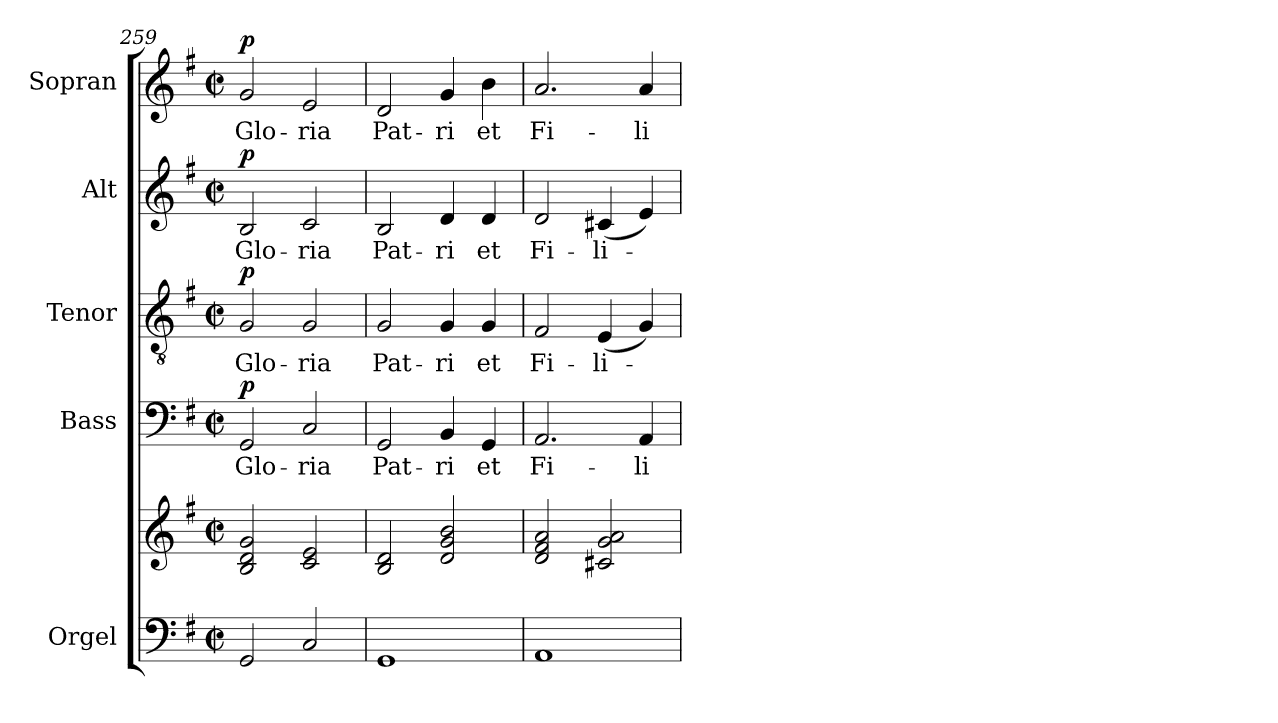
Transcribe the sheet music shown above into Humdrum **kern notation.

**kern	**kern	**kern	**text	**dynam	**kern	**text	**dynam	**kern	**text	**dynam	**kern	**text	**dynam
*part5	*part5	*part4	*part4	*part4	*part3	*part3	*part3	*part2	*part2	*part2	*part1	*part1	*part1
*staff6	*staff5	*staff4	*staff4	*staff4	*staff3	*staff3	*staff3	*staff2	*staff2	*staff2	*staff1	*staff1	*staff1
*I"Orgel	*	*I"Bass	*	*	*I"Tenor	*	*	*I"Alt	*	*	*I"Sopran	*	*
*I'Org.	*	*I'B.	*	*	*I'T.	*	*	*I'A.	*	*	*I'S.	*	*
*clefF4	*clefG2	*clefF4	*	*	*clefGv2	*	*	*clefG2	*	*	*clefG2	*	*
*k[f#]	*k[f#]	*k[f#]	*	*	*k[f#]	*	*	*k[f#]	*	*	*k[f#]	*	*
*G:	*G:	*G:	*	*	*G:	*	*	*G:	*	*	*G:	*	*
*M2/2	*M2/2	*M2/2	*	*	*M2/2	*	*	*M2/2	*	*	*M2/2	*	*
*met(c|)	*met(c|)	*met(c|)	*	*	*met(c|)	*	*	*met(c|)	*	*	*met(c|)	*	*
=259	=259	=259	=259	=259	=259	=259	=259	=259	=259	=259	=259	=259	=259
!	!	!	!LO:LY:b	!LO:DY:a	!	!LO:LY:b	!LO:DY:a	!	!LO:LY:b	!LO:DY:a	!	!LO:LY:b	!LO:DY:a
2GG/	2B/ 2d/ 2g/	2GG/	Glo-	p	2G/	Glo-	p	2B/	Glo-	p	2g/	Glo-	p
!	!	!	!LO:LY:b	!	!	!LO:LY:b	!	!	!LO:LY:b	!	!	!LO:LY:b	!
2C/	2c/ 2e/	2C/	-ria	.	2G/	-ria	.	2c/	-ria	.	2e/	-ria	.
=260	=260	=260	=260	=260	=260	=260	=260	=260	=260	=260	=260	=260	=260
!	!	!	!LO:LY:b	!	!	!LO:LY:b	!	!	!LO:LY:b	!	!	!LO:LY:b	!
1GG	2B/ 2d/	2GG/	Pat-	.	2G/	Pat-	.	2B/	Pat-	.	2d/	Pat-	.
!	!	!	!LO:LY:b	!	!	!LO:LY:b	!	!	!LO:LY:b	!	!	!LO:LY:b	!
.	2d/ 2g/ 2b/	4BB/	-ri	.	4G/	-ri	.	4d/	-ri	.	4g/	-ri	.
!	!	!	!LO:LY:b	!	!	!LO:LY:b	!	!	!LO:LY:b	!	!	!LO:LY:b	!
.	.	4GG/	et	.	4G/	et	.	4d/	et	.	4b\	et	.
=261	=261	=261	=261	=261	=261	=261	=261	=261	=261	=261	=261	=261	=261
!	!	!	!LO:LY:b	!	!	!LO:LY:b	!	!	!LO:LY:b	!	!	!LO:LY:b	!
1AA	2d/ 2f#/ 2a/	2.AA/	Fi-	.	2F#/	Fi-	.	2d/	Fi-	.	2.a/	Fi-	.
!	!	!	!	!	!	!LO:LY:b	!	!	!LO:LY:b	!	!	!	!
.	2c#X/ 2g/ 2a/	.	.	.	(<4E/	-li-	.	(<4c#X/	-li-	.	.	.	.
!	!	!	!LO:LY:b	!	!	!	!	!	!	!	!	!LO:LY:b	!
.	.	4AA/	-li-	.	4G/)	.	.	4e/)	.	.	4a/	-li-	.
=	=	=	=	=	=	=	=	=	=	=	=	=	=
*-	*-	*-	*-	*-	*-	*-	*-	*-	*-	*-	*-	*-	*-
